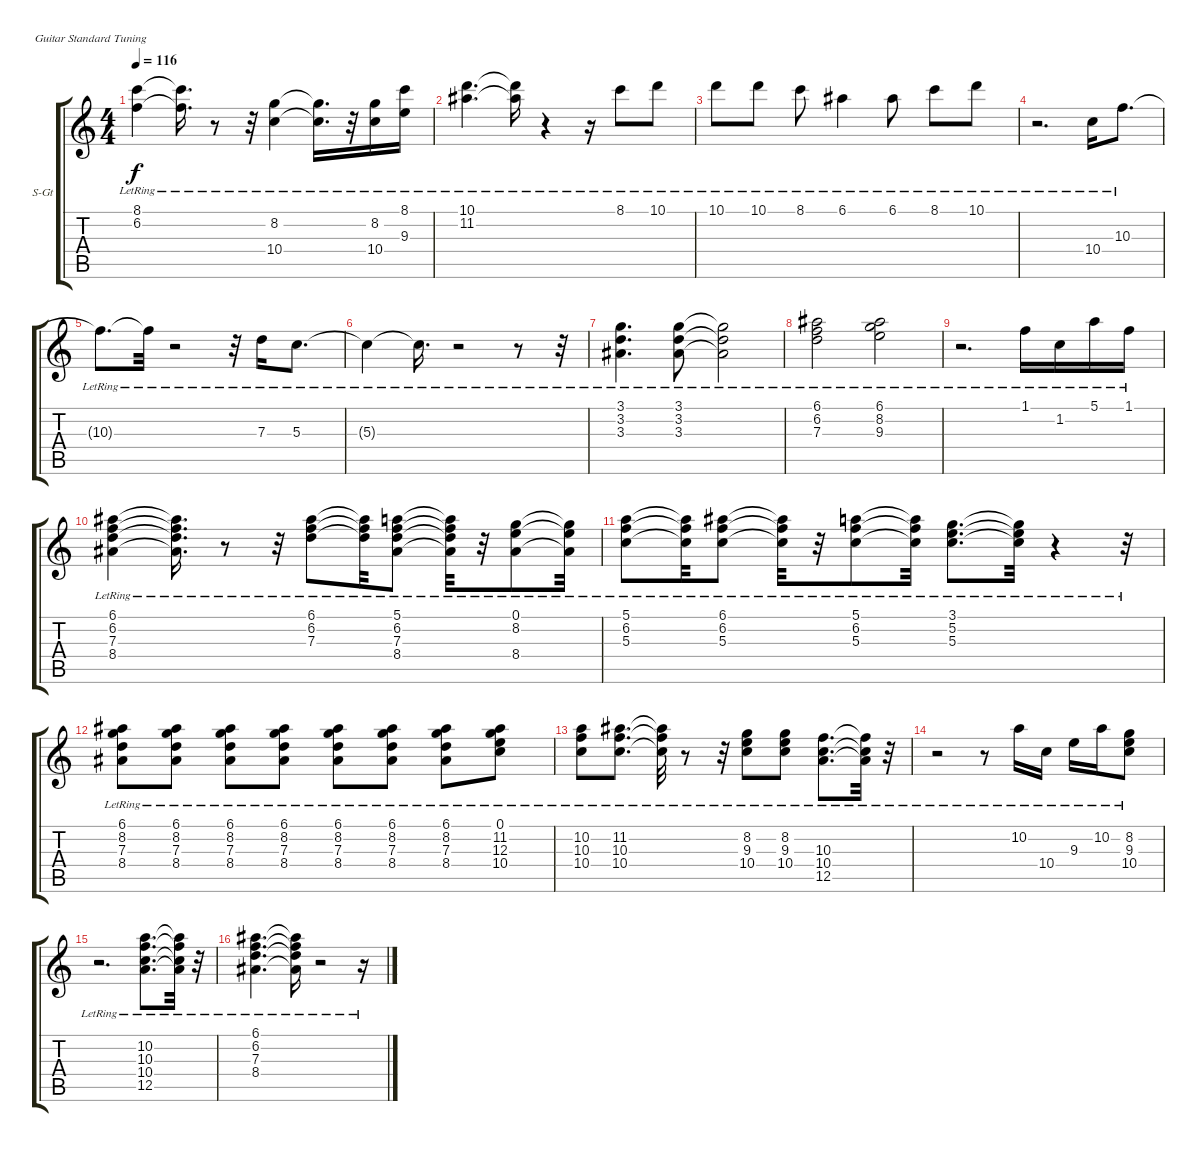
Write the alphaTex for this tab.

\bracketExtendMode groupsimilarinstruments
\firstSystemTrackNameOrientation horizontal
\otherSystemsTrackNameOrientation horizontal
\track ("piano" "S-Gt") {instrument acousticgrandpiano}
\staff {score tabs}
\tuning (E4 B3 G3 D3 A2 E2)
\displaytranspose 12
\ts (4 4)
\tempo 116
\clef g2
\ks c
(8.1{lr} 6.2{lr}).4{dy f} (8.1{lr t} 6.2{lr t}).16{d} r.8 r.32 (8.2{lr} 10.4{lr}).4 (8.2{lr t} 10.4{lr t}).16{d} r.32 (8.2{lr} 10.4{lr}).16 (8.1{lr} 9.3{lr}).16 |
(10.1{lr} 11.2{lr}).4{d} (10.1{lr t} 11.2{lr t}).16 r.4 r.16 8.1{lr}.8 10.1{lr}.8 |
10.1{lr}.8 10.1{lr}.8 8.1{lr}.8 6.1{lr}.4 6.1{lr}.8 8.1{lr}.8 10.1{lr}.8 |
r.2{d} 10.4{lr}.16 10.3{lr}.8{d} |
10.3{lr t}.8{d} 10.3{lr t}.32 r.2 r.32 7.3{lr}.16 5.3{lr}.8{d} |
5.3{lr t}.4 5.3{lr t}.16{d} r.2 r.8 r.32 |
(3.1{lr} 3.2{lr} 3.3{lr}).4{d} (3.1{lr} 3.2{lr} 3.3{lr}).8 (3.1{lr t} 3.2{lr t} 3.3{lr t}).2 |
(6.1{lr} 6.2{lr} 7.3{lr}).2 (6.1{lr} 8.2{lr} 9.3{lr}).2 |
r.2{d} 1.1{lr}.16 1.2{lr}.16 5.1{lr}.16 1.1{lr}.16 |
(6.1{lr} 6.2{lr} 7.3{lr} 8.4{lr}).4 (6.1{lr t} 6.2{lr t} 7.3{lr t} 8.4{lr t}).16{d} r.8 r.32 (6.1{lr} 6.2{lr} 7.3{lr}).8 (6.1{lr t} 6.2{lr t} 7.3{lr t}).32 (5.1{lr} 6.2{lr} 7.3{lr} 8.4{lr}).8 (5.1{lr t} 6.2{lr t} 7.3{lr t} 8.4{lr t}).32 r.32 (0.1{lr} 8.2{lr} 8.4{lr}).8 (0.1{lr t} 8.2{lr t} 8.4{lr t}).32 |
(5.1{lr} 6.2{lr} 5.3{lr}).8 (5.1{lr t} 6.2{lr t} 5.3{lr t}).32 (6.1{lr} 6.2{lr} 5.3{lr}).8 (6.1{lr t} 6.2{lr t} 5.3{lr t}).32 r.32 (5.1{lr} 6.2{lr} 5.3{lr}).8 (5.1{lr t} 6.2{lr t} 5.3{lr t}).32 (3.1{lr} 5.2{lr} 5.3{lr}).8{d} (3.1{lr t} 5.2{lr t} 5.3{lr t}).32 r.4 r.32 |
(6.1{lr} 8.2{lr} 7.3{lr} 8.4{lr}).8 (6.1{lr} 8.2{lr} 7.3{lr} 8.4{lr}).8 (6.1{lr} 8.2{lr} 7.3{lr} 8.4{lr}).8 (6.1{lr} 8.2{lr} 7.3{lr} 8.4{lr}).8 (6.1{lr} 8.2{lr} 7.3{lr} 8.4{lr}).8 (6.1{lr} 8.2{lr} 7.3{lr} 8.4{lr}).8 (6.1{lr} 8.2{lr} 7.3{lr} 8.4{lr}).8 (0.1{lr} 11.2{lr} 12.3{lr} 10.4{lr}).8 |
(10.2{lr} 10.3{lr} 10.4{lr}).8 (11.2{lr} 10.3{lr} 10.4{lr}).8{d} (11.2{lr t} 10.3{lr t} 10.4{lr t}).32 r.8 r.32 (8.2{lr} 9.3{lr} 10.4{lr}).8 (8.2{lr} 9.3{lr} 10.4{lr}).8 (10.3{lr} 10.4{lr} 12.5{lr}).8{d} (10.3{lr t} 10.4{lr t} 12.5{lr t}).32 r.32 |
r.2 r.8 10.2{lr}.16 10.4{lr}.16 9.3{lr}.16 10.2{lr}.16 (8.2{lr} 9.3{lr} 10.4{lr}).8 |
r.2{d} (10.2{lr} 10.3{lr} 10.4{lr} 12.5{lr}).8{d} (10.2{lr t} 10.3{lr t} 10.4{lr t} 12.5{lr t}).32 r.32 |
(6.1{lr} 6.2{lr} 7.3{lr} 8.4{lr}).4{d} (6.1{lr t} 6.2{lr t} 7.3{lr t} 8.4{lr t}).16 r.2 r.16
